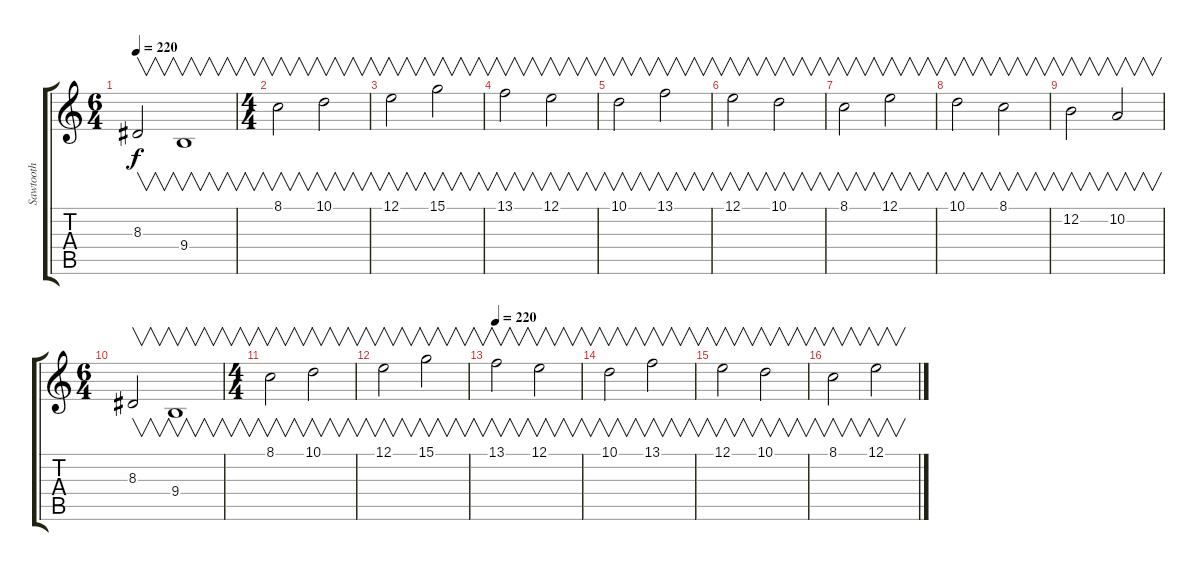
\track ("Sawtooth" "Sawtooth") {instrument lead2sawtooth}
\staff {score tabs}
\tuning (E4 B3 G3 D3 A2 E2) {hide}
\ts (6 4)
\tempo 220
\clef g2
\ks c
8.3.2{v dy f} 9.4.1{v} |
\ts (4 4)
8.1.2{v} 10.1.2{v} |
12.1.2{v} 15.1.2{v} |
13.1.2{v} 12.1.2{v} |
10.1.2{v} 13.1.2{v} |
12.1.2{v} 10.1.2{v} |
8.1.2{v} 12.1.2{v} |
10.1.2{v} 8.1.2{v} |
12.2.2{v} 10.2.2{v} |
\ts (6 4)
8.3.2{v} 9.4.1{v} |
\ts (4 4)
8.1.2{v} 10.1.2{v} |
12.1.2{v} 15.1.2{v} |
\tempo 220
13.1.2{v} 12.1.2{v} |
10.1.2{v} 13.1.2{v} |
12.1.2{v} 10.1.2{v} |
8.1.2{v} 12.1.2{v}
